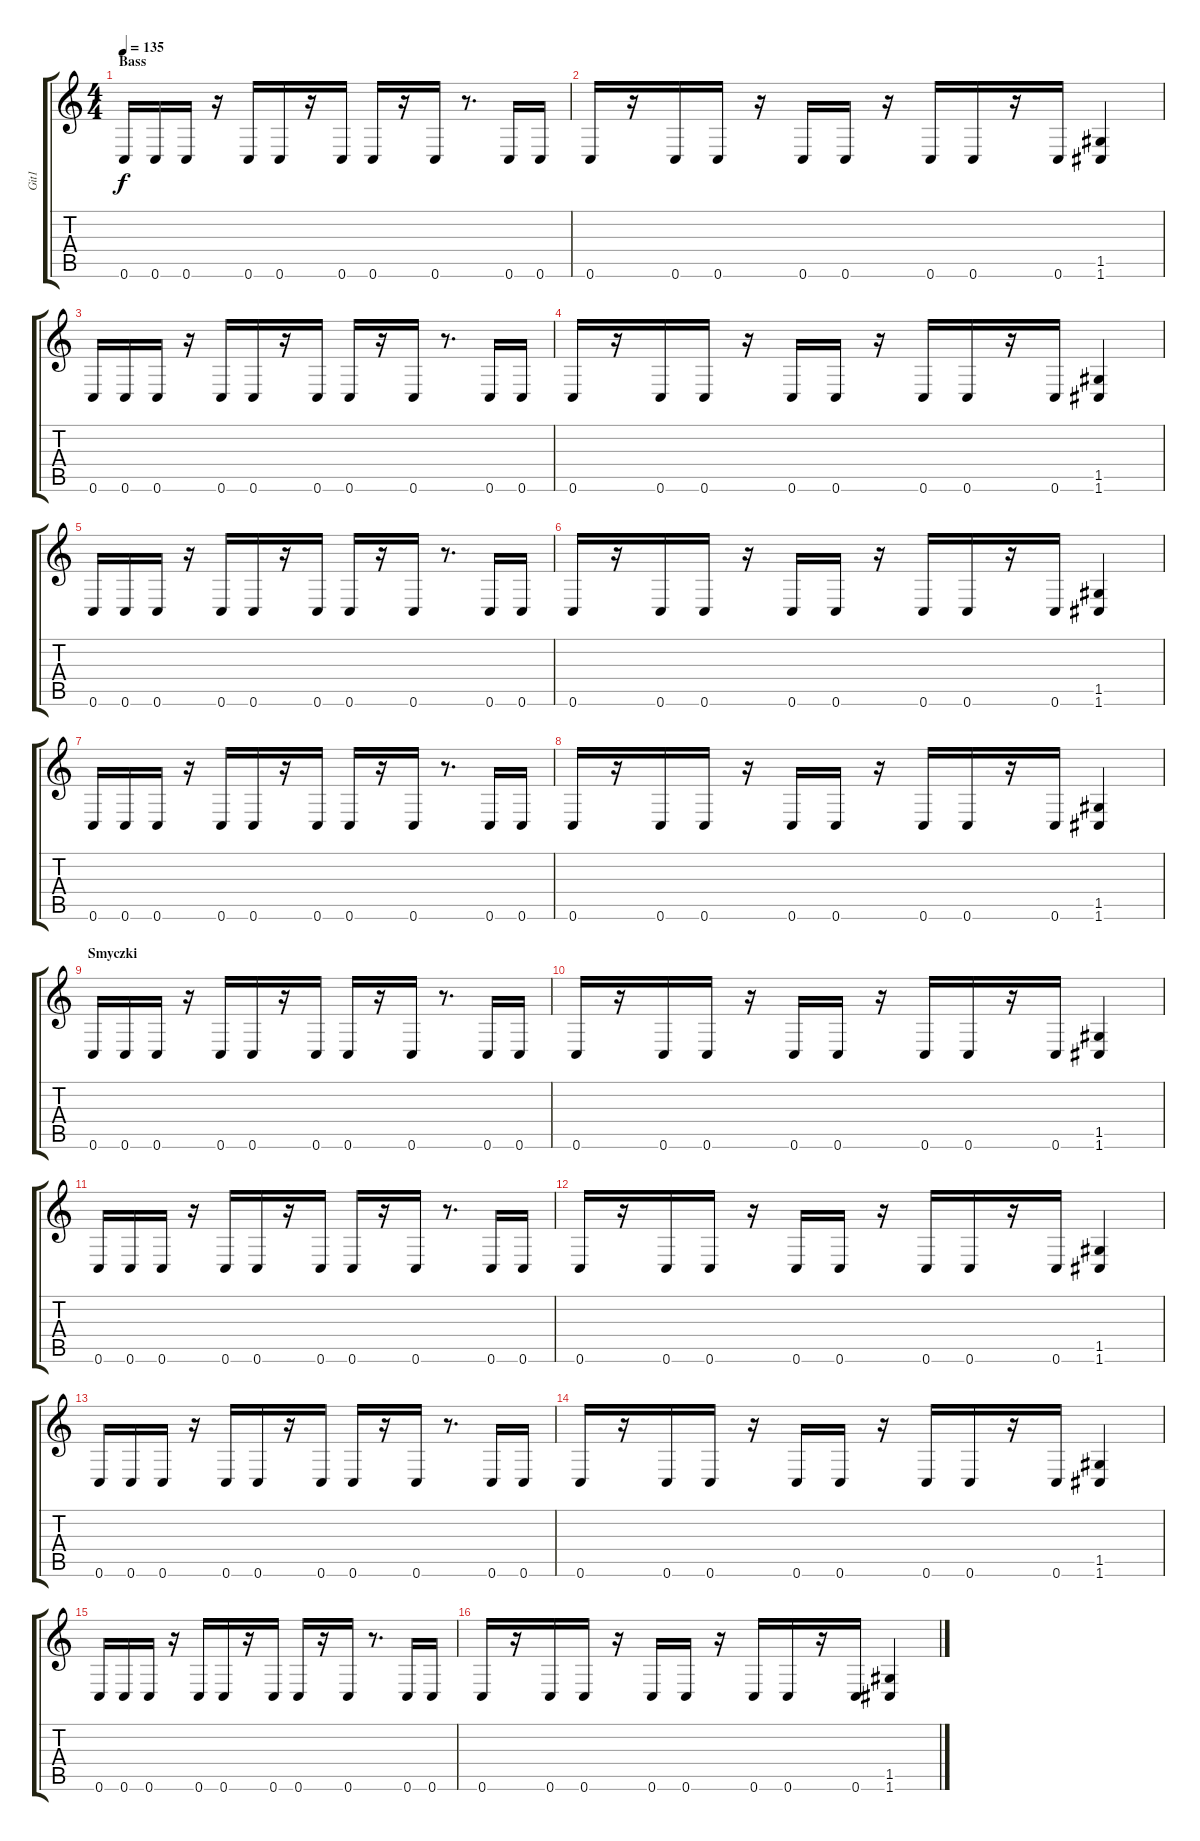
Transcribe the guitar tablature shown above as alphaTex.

\track ("Git1" "Git1") {instrument overdrivenguitar}
\staff {score tabs}
\tuning (D4 A3 F3 C3 G2 C2) {hide}
\ts (4 4)
\section ("" "Bass")
\tempo 135
\clef g2
\ks c
0.6.16{dy f instrument distortionguitar} 0.6.16 0.6.16 r.16 0.6.16 0.6.16 r.16 0.6.16 0.6.16 r.16 0.6.16 r.8{d} 0.6.16 0.6.16 |
0.6.16 r.16 0.6.16 0.6.16 r.16 0.6.16 0.6.16 r.16 0.6.16 0.6.16 r.16 0.6.16 (1.5 1.6).4{instrument overdrivenguitar} |
0.6.16{instrument distortionguitar} 0.6.16 0.6.16 r.16 0.6.16 0.6.16 r.16 0.6.16 0.6.16 r.16 0.6.16 r.8{d} 0.6.16 0.6.16 |
0.6.16 r.16 0.6.16 0.6.16 r.16 0.6.16 0.6.16 r.16 0.6.16 0.6.16 r.16 0.6.16 (1.5 1.6).4{instrument overdrivenguitar} |
0.6.16{instrument distortionguitar} 0.6.16 0.6.16 r.16 0.6.16 0.6.16 r.16 0.6.16 0.6.16 r.16 0.6.16 r.8{d} 0.6.16 0.6.16 |
0.6.16 r.16 0.6.16 0.6.16 r.16 0.6.16 0.6.16 r.16 0.6.16 0.6.16 r.16 0.6.16 (1.5 1.6).4{instrument overdrivenguitar} |
0.6.16{instrument distortionguitar} 0.6.16 0.6.16 r.16 0.6.16 0.6.16 r.16 0.6.16 0.6.16 r.16 0.6.16 r.8{d} 0.6.16 0.6.16 |
0.6.16 r.16 0.6.16 0.6.16 r.16 0.6.16 0.6.16 r.16 0.6.16 0.6.16 r.16 0.6.16 (1.5 1.6).4{instrument overdrivenguitar} |
\section ("" "Smyczki")
0.6.16{instrument distortionguitar} 0.6.16 0.6.16 r.16 0.6.16 0.6.16 r.16 0.6.16 0.6.16 r.16 0.6.16 r.8{d} 0.6.16 0.6.16 |
0.6.16 r.16 0.6.16 0.6.16 r.16 0.6.16 0.6.16 r.16 0.6.16 0.6.16 r.16 0.6.16 (1.5 1.6).4{instrument overdrivenguitar} |
0.6.16{instrument distortionguitar} 0.6.16 0.6.16 r.16 0.6.16 0.6.16 r.16 0.6.16 0.6.16 r.16 0.6.16 r.8{d} 0.6.16 0.6.16 |
0.6.16 r.16 0.6.16 0.6.16 r.16 0.6.16 0.6.16 r.16 0.6.16 0.6.16 r.16 0.6.16 (1.5 1.6).4{instrument overdrivenguitar} |
0.6.16{instrument distortionguitar} 0.6.16 0.6.16 r.16 0.6.16 0.6.16 r.16 0.6.16 0.6.16 r.16 0.6.16 r.8{d} 0.6.16 0.6.16 |
0.6.16 r.16 0.6.16 0.6.16 r.16 0.6.16 0.6.16 r.16 0.6.16 0.6.16 r.16 0.6.16 (1.5 1.6).4{instrument overdrivenguitar} |
0.6.16{instrument distortionguitar} 0.6.16 0.6.16 r.16 0.6.16 0.6.16 r.16 0.6.16 0.6.16 r.16 0.6.16 r.8{d} 0.6.16 0.6.16 |
0.6.16 r.16 0.6.16 0.6.16 r.16 0.6.16 0.6.16 r.16 0.6.16 0.6.16 r.16 0.6.16 (1.5 1.6).4{instrument overdrivenguitar}
